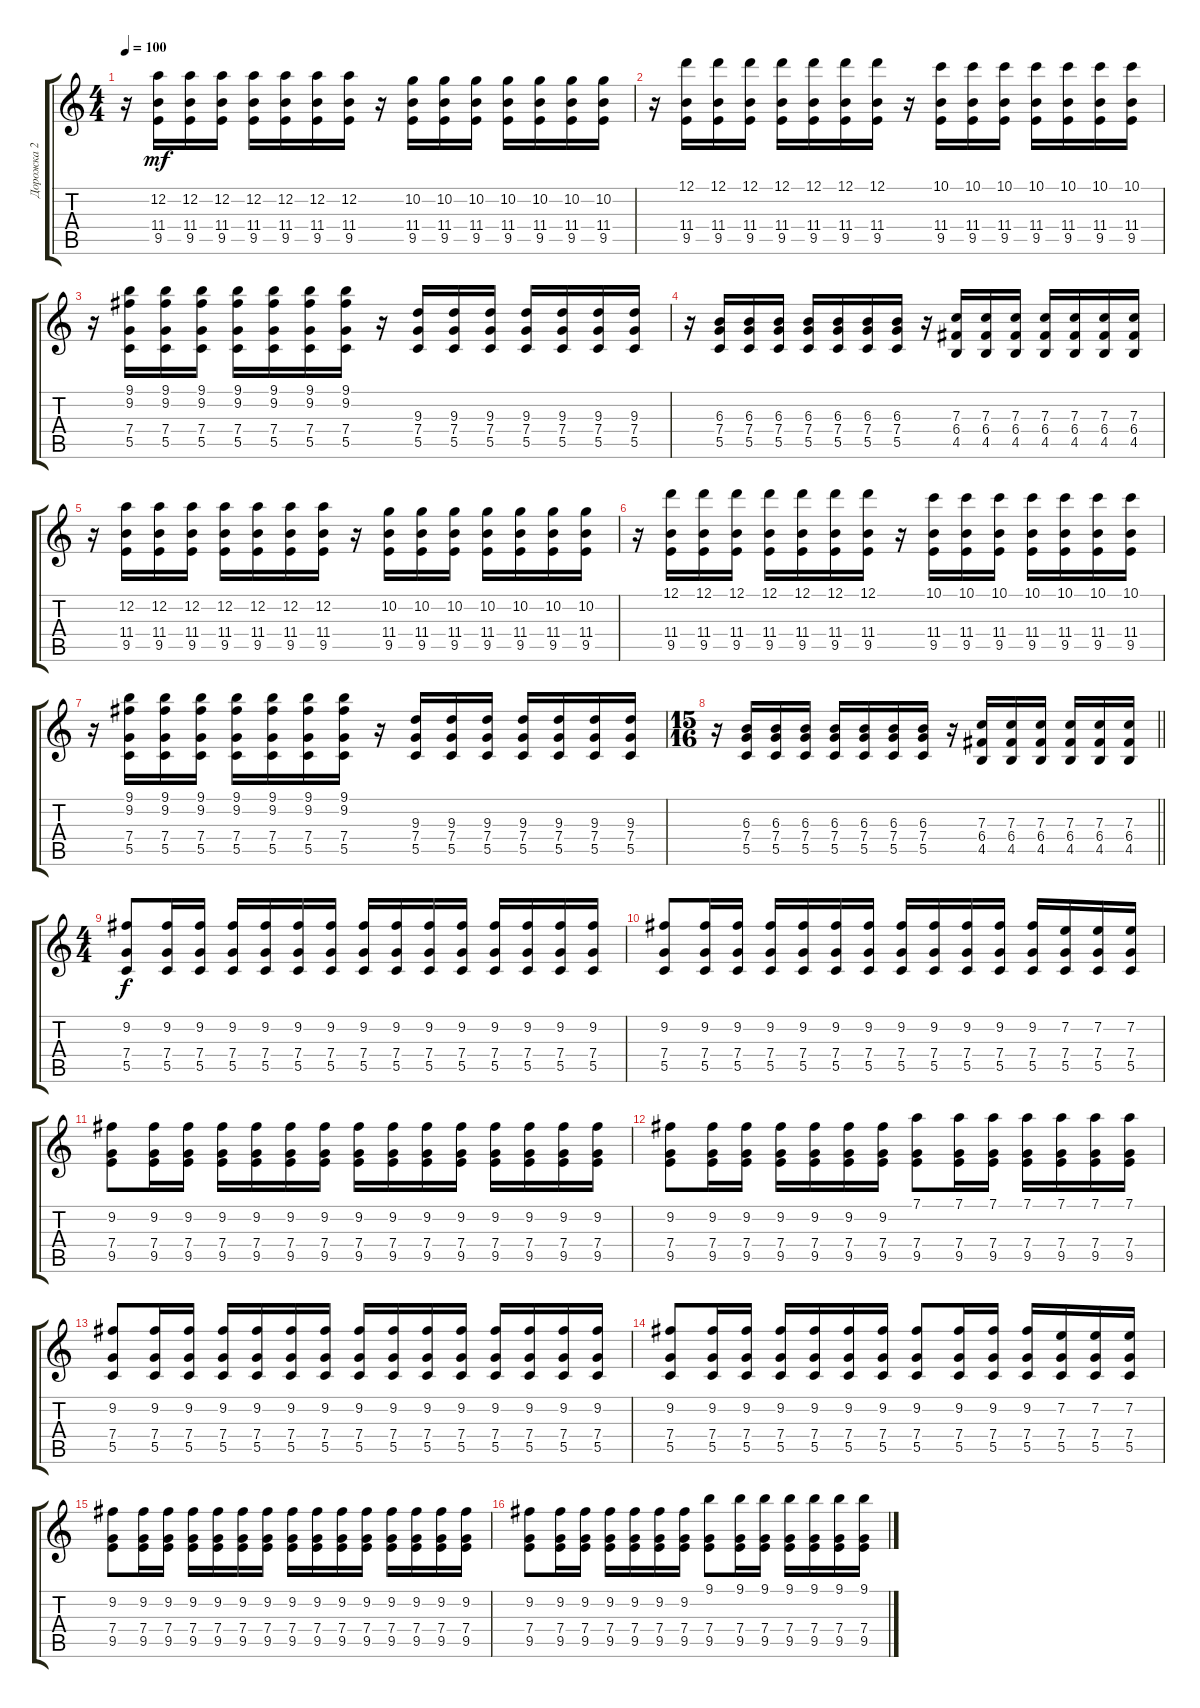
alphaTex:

\track ("Дорожка 2" "Дорожка 2") {instrument distortionguitar}
\staff {score tabs}
\tuning (D4 A3 F3 C3 G2 C2) {hide}
\ts (4 4)
\tempo 100
\clef g2
\ks c
r.16{dy mf} (12.2 11.4 9.5).16 (12.2 11.4 9.5).16 (12.2 11.4 9.5).16 (12.2 11.4 9.5).16 (12.2 11.4 9.5).16 (12.2 11.4 9.5).16 (12.2 11.4 9.5).16 r.16 (10.2 11.4 9.5).16 (10.2 11.4 9.5).16 (10.2 11.4 9.5).16 (10.2 11.4 9.5).16 (10.2 11.4 9.5).16 (10.2 11.4 9.5).16 (10.2 11.4 9.5).16 |
r.16 (12.1 11.4 9.5).16 (12.1 11.4 9.5).16 (12.1 11.4 9.5).16 (12.1 11.4 9.5).16 (12.1 11.4 9.5).16 (12.1 11.4 9.5).16 (12.1 11.4 9.5).16 r.16 (10.1 11.4 9.5).16 (10.1 11.4 9.5).16 (10.1 11.4 9.5).16 (10.1 11.4 9.5).16 (10.1 11.4 9.5).16 (10.1 11.4 9.5).16 (10.1 11.4 9.5).16 |
r.16 (9.1 9.2 7.4 5.5).16 (9.1 9.2 7.4 5.5).16 (9.1 9.2 7.4 5.5).16 (9.1 9.2 7.4 5.5).16 (9.1 9.2 7.4 5.5).16 (9.1 9.2 7.4 5.5).16 (9.1 9.2 7.4 5.5).16 r.16 (9.3 7.4 5.5).16 (9.3 7.4 5.5).16 (9.3 7.4 5.5).16 (9.3 7.4 5.5).16 (9.3 7.4 5.5).16 (9.3 7.4 5.5).16 (9.3 7.4 5.5).16 |
r.16 (6.3 7.4 5.5).16 (6.3 7.4 5.5).16 (6.3 7.4 5.5).16 (6.3 7.4 5.5).16 (6.3 7.4 5.5).16 (6.3 7.4 5.5).16 (6.3 7.4 5.5).16 r.16 (7.3 6.4 4.5).16 (7.3 6.4 4.5).16 (7.3 6.4 4.5).16 (7.3 6.4 4.5).16 (7.3 6.4 4.5).16 (7.3 6.4 4.5).16 (7.3 6.4 4.5).16 |
r.16 (12.2 11.4 9.5).16 (12.2 11.4 9.5).16 (12.2 11.4 9.5).16 (12.2 11.4 9.5).16 (12.2 11.4 9.5).16 (12.2 11.4 9.5).16 (12.2 11.4 9.5).16 r.16 (10.2 11.4 9.5).16 (10.2 11.4 9.5).16 (10.2 11.4 9.5).16 (10.2 11.4 9.5).16 (10.2 11.4 9.5).16 (10.2 11.4 9.5).16 (10.2 11.4 9.5).16 |
r.16 (12.1 11.4 9.5).16 (12.1 11.4 9.5).16 (12.1 11.4 9.5).16 (12.1 11.4 9.5).16 (12.1 11.4 9.5).16 (12.1 11.4 9.5).16 (12.1 11.4 9.5).16 r.16 (10.1 11.4 9.5).16 (10.1 11.4 9.5).16 (10.1 11.4 9.5).16 (10.1 11.4 9.5).16 (10.1 11.4 9.5).16 (10.1 11.4 9.5).16 (10.1 11.4 9.5).16 |
r.16 (9.1 9.2 7.4 5.5).16 (9.1 9.2 7.4 5.5).16 (9.1 9.2 7.4 5.5).16 (9.1 9.2 7.4 5.5).16 (9.1 9.2 7.4 5.5).16 (9.1 9.2 7.4 5.5).16 (9.1 9.2 7.4 5.5).16 r.16 (9.3 7.4 5.5).16 (9.3 7.4 5.5).16 (9.3 7.4 5.5).16 (9.3 7.4 5.5).16 (9.3 7.4 5.5).16 (9.3 7.4 5.5).16 (9.3 7.4 5.5).16 |
\ts (15 16)
\barLineRight lightlight
r.16 (6.3 7.4 5.5).16 (6.3 7.4 5.5).16 (6.3 7.4 5.5).16 (6.3 7.4 5.5).16 (6.3 7.4 5.5).16 (6.3 7.4 5.5).16 (6.3 7.4 5.5).16 r.16 (7.3 6.4 4.5).16 (7.3 6.4 4.5).16 (7.3 6.4 4.5).16 (7.3 6.4 4.5).16 (7.3 6.4 4.5).16 (7.3 6.4 4.5).16 |
\ts (4 4)
\section ("" "")
(9.2 7.4 5.5).8{dy f} (9.2 7.4 5.5).16 (9.2 7.4 5.5).16 (9.2 7.4 5.5).16 (9.2 7.4 5.5).16 (9.2 7.4 5.5).16 (9.2 7.4 5.5).16 (9.2 7.4 5.5).16 (9.2 7.4 5.5).16 (9.2 7.4 5.5).16 (9.2 7.4 5.5).16 (9.2 7.4 5.5).16 (9.2 7.4 5.5).16 (9.2 7.4 5.5).16 (9.2 7.4 5.5).16 |
(9.2 7.4 5.5).8 (9.2 7.4 5.5).16 (9.2 7.4 5.5).16 (9.2 7.4 5.5).16 (9.2 7.4 5.5).16 (9.2 7.4 5.5).16 (9.2 7.4 5.5).16 (9.2 7.4 5.5).16 (9.2 7.4 5.5).16 (9.2 7.4 5.5).16 (9.2 7.4 5.5).16 (9.2 7.4 5.5).16 (7.2 7.4 5.5).16 (7.2 7.4 5.5).16 (7.2 7.4 5.5).16 |
(9.2 7.4 9.5).8 (9.2 7.4 9.5).16 (9.2 7.4 9.5).16 (9.2 7.4 9.5).16 (9.2 7.4 9.5).16 (9.2 7.4 9.5).16 (9.2 7.4 9.5).16 (9.2 7.4 9.5).16 (9.2 7.4 9.5).16 (9.2 7.4 9.5).16 (9.2 7.4 9.5).16 (9.2 7.4 9.5).16 (9.2 7.4 9.5).16 (9.2 7.4 9.5).16 (9.2 7.4 9.5).16 |
(9.2 7.4 9.5).8 (9.2 7.4 9.5).16 (9.2 7.4 9.5).16 (9.2 7.4 9.5).16 (9.2 7.4 9.5).16 (9.2 7.4 9.5).16 (9.2 7.4 9.5).16 (7.1 7.4 9.5).8 (7.1 7.4 9.5).16 (7.1 7.4 9.5).16 (7.1 7.4 9.5).16 (7.1 7.4 9.5).16 (7.1 7.4 9.5).16 (7.1 7.4 9.5).16 |
(9.2 7.4 5.5).8 (9.2 7.4 5.5).16 (9.2 7.4 5.5).16 (9.2 7.4 5.5).16 (9.2 7.4 5.5).16 (9.2 7.4 5.5).16 (9.2 7.4 5.5).16 (9.2 7.4 5.5).16 (9.2 7.4 5.5).16 (9.2 7.4 5.5).16 (9.2 7.4 5.5).16 (9.2 7.4 5.5).16 (9.2 7.4 5.5).16 (9.2 7.4 5.5).16 (9.2 7.4 5.5).16 |
(9.2 7.4 5.5).8 (9.2 7.4 5.5).16 (9.2 7.4 5.5).16 (9.2 7.4 5.5).16 (9.2 7.4 5.5).16 (9.2 7.4 5.5).16 (9.2 7.4 5.5).16 (9.2 7.4 5.5).8 (9.2 7.4 5.5).16 (9.2 7.4 5.5).16 (9.2 7.4 5.5).16 (7.2 7.4 5.5).16 (7.2 7.4 5.5).16 (7.2 7.4 5.5).16 |
(9.2 7.4 9.5).8 (9.2 7.4 9.5).16 (9.2 7.4 9.5).16 (9.2 7.4 9.5).16 (9.2 7.4 9.5).16 (9.2 7.4 9.5).16 (9.2 7.4 9.5).16 (9.2 7.4 9.5).16 (9.2 7.4 9.5).16 (9.2 7.4 9.5).16 (9.2 7.4 9.5).16 (9.2 7.4 9.5).16 (9.2 7.4 9.5).16 (9.2 7.4 9.5).16 (9.2 7.4 9.5).16 |
(9.2 7.4 9.5).8 (9.2 7.4 9.5).16 (9.2 7.4 9.5).16 (9.2 7.4 9.5).16 (9.2 7.4 9.5).16 (9.2 7.4 9.5).16 (9.2 7.4 9.5).16 (9.1 7.4 9.5).8 (9.1 7.4 9.5).16 (9.1 7.4 9.5).16 (9.1 7.4 9.5).16 (9.1 7.4 9.5).16 (9.1 7.4 9.5).16 (9.1 7.4 9.5).16
